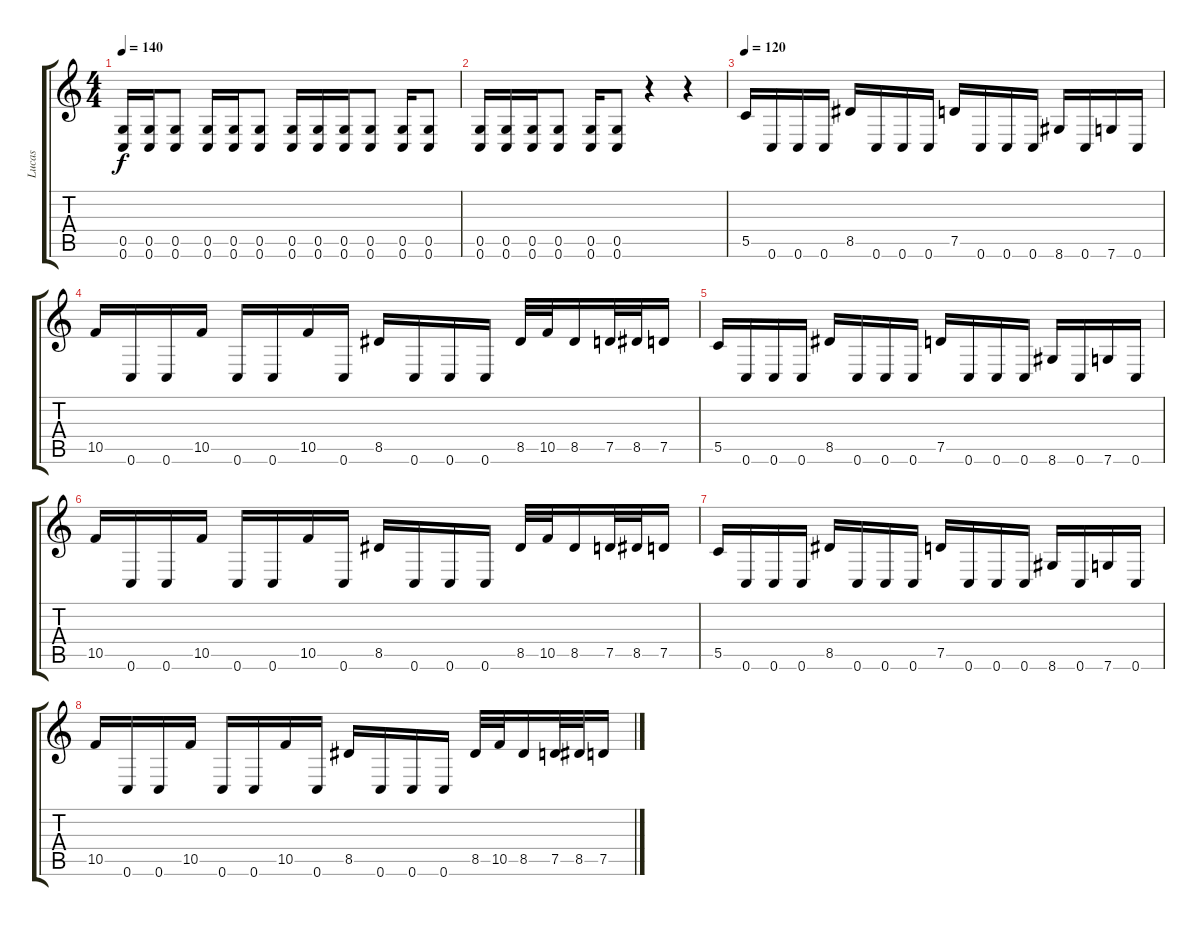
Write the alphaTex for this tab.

\track ("Lucas" "Lucas") {instrument overdrivenguitar}
\staff {score tabs}
\tuning (D4 A3 F3 C3 G2 C2) {hide}
\ts (4 4)
\tempo 140
\clef g2
\ks c
(0.5 0.6).16{dy f} (0.5 0.6).16 (0.5 0.6).8 (0.5 0.6).16 (0.5 0.6).16 (0.5 0.6).8 (0.5 0.6).16 (0.5 0.6).16 (0.5 0.6).16 (0.5 0.6).8 (0.5 0.6).16 (0.5 0.6).8 |
(0.5 0.6).16 (0.5 0.6).16 (0.5 0.6).16 (0.5 0.6).8 (0.5 0.6).16 (0.5 0.6).8 r.4 r.4 |
\tempo 120
5.5.16 0.6.16 0.6.16 0.6.16 8.5.16 0.6.16 0.6.16 0.6.16 7.5.16 0.6.16 0.6.16 0.6.16 8.6.16 0.6.16 7.6.16 0.6.16 |
10.5.16 0.6.16 0.6.16 10.5.16 0.6.16 0.6.16 10.5.16 0.6.16 8.5.16 0.6.16 0.6.16 0.6.16 8.5.32 10.5.32 8.5.16 7.5.32 8.5.32 7.5.16 |
5.5.16 0.6.16 0.6.16 0.6.16 8.5.16 0.6.16 0.6.16 0.6.16 7.5.16 0.6.16 0.6.16 0.6.16 8.6.16 0.6.16 7.6.16 0.6.16 |
10.5.16 0.6.16 0.6.16 10.5.16 0.6.16 0.6.16 10.5.16 0.6.16 8.5.16 0.6.16 0.6.16 0.6.16 8.5.32 10.5.32 8.5.16 7.5.32 8.5.32 7.5.16 |
5.5.16 0.6.16 0.6.16 0.6.16 8.5.16 0.6.16 0.6.16 0.6.16 7.5.16 0.6.16 0.6.16 0.6.16 8.6.16 0.6.16 7.6.16 0.6.16 |
10.5.16 0.6.16 0.6.16 10.5.16 0.6.16 0.6.16 10.5.16 0.6.16 8.5.16 0.6.16 0.6.16 0.6.16 8.5.32 10.5.32 8.5.16 7.5.32 8.5.32 7.5.16
